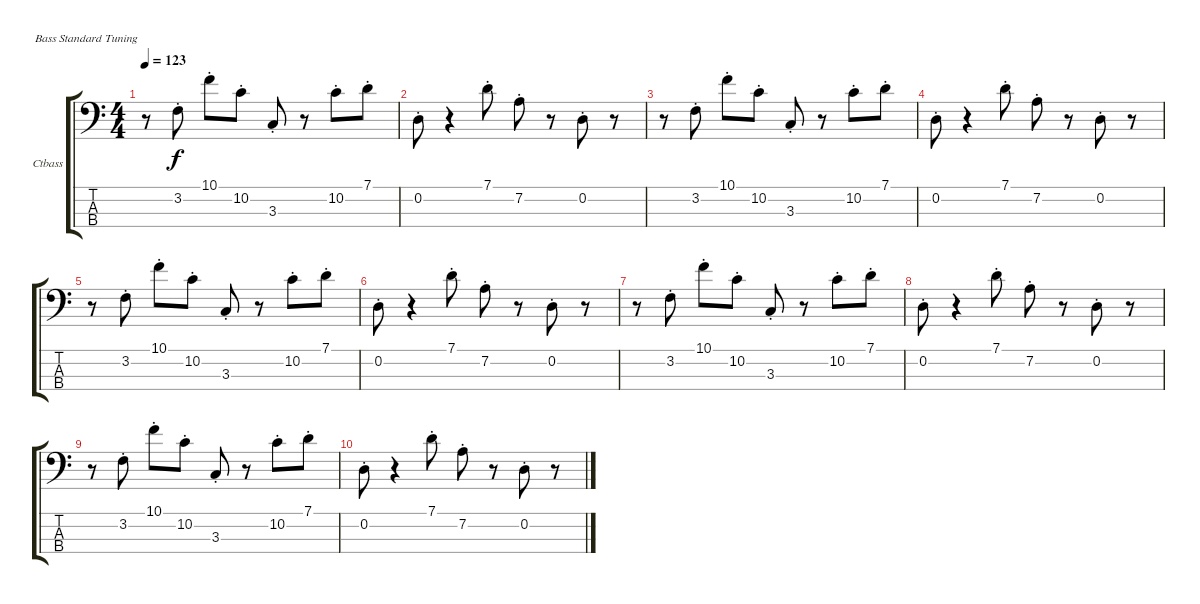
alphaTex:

\defaultSystemsLayout 4
\bracketExtendMode groupsimilarinstruments
\firstSystemTrackNameOrientation horizontal
\otherSystemsTrackNameOrientation horizontal
\track ("Contrabass" "Ctbass") {instrument contrabass}
\staff {score tabs}
\tuning (G2 D2 A1 E1)
\ts (4 4)
\tempo 123
\clef f4
\ks c
r.8{dy f} 3.2{st}.8 10.1{st}.8 10.2{st}.8 3.3{st}.8 r.8 10.2{st}.8 7.1{st}.8 |
0.2{st}.8 r.4 7.1{st}.8 7.2{st}.8 r.8 0.2{st}.8 r.8 |
r.8 3.2{st}.8 10.1{st}.8 10.2{st}.8 3.3{st}.8 r.8 10.2{st}.8 7.1{st}.8 |
0.2{st}.8 r.4 7.1{st}.8 7.2{st}.8 r.8 0.2{st}.8 r.8 |
r.8 3.2{st}.8 10.1{st}.8 10.2{st}.8 3.3{st}.8 r.8 10.2{st}.8 7.1{st}.8 |
0.2{st}.8 r.4 7.1{st}.8 7.2{st}.8 r.8 0.2{st}.8 r.8 |
r.8 3.2{st}.8 10.1{st}.8 10.2{st}.8 3.3{st}.8 r.8 10.2{st}.8 7.1{st}.8 |
0.2{st}.8 r.4 7.1{st}.8 7.2{st}.8 r.8 0.2{st}.8 r.8 |
r.8 3.2{st}.8 10.1{st}.8 10.2{st}.8 3.3{st}.8 r.8 10.2{st}.8 7.1{st}.8 |
0.2{st}.8 r.4 7.1{st}.8 7.2{st}.8 r.8 0.2{st}.8 r.8
